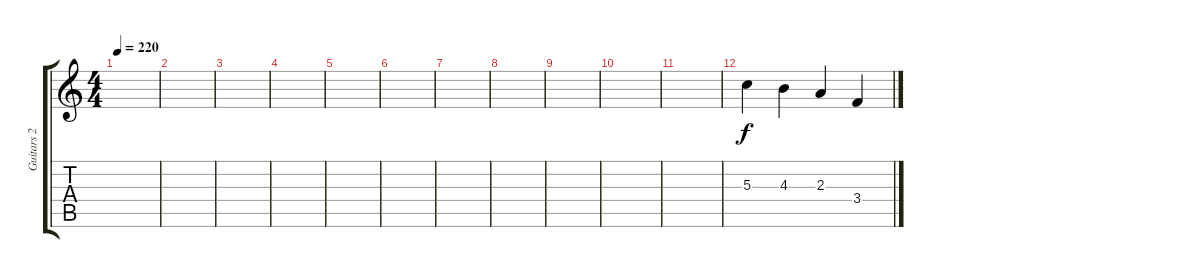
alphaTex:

\track ("Guitars 2" "Guitars 2") {instrument electricguitarmuted}
\staff {score tabs}
\tuning (E4 B3 G3 D3 A2 E2) {hide}
\ts (4 4)
\tempo 220
\clef g2
\ks c
|
|
|
|
|
|
|
|
|
|
|
5.3.4{instrument overdrivenguitar} 4.3.4 2.3.4 3.4.4
